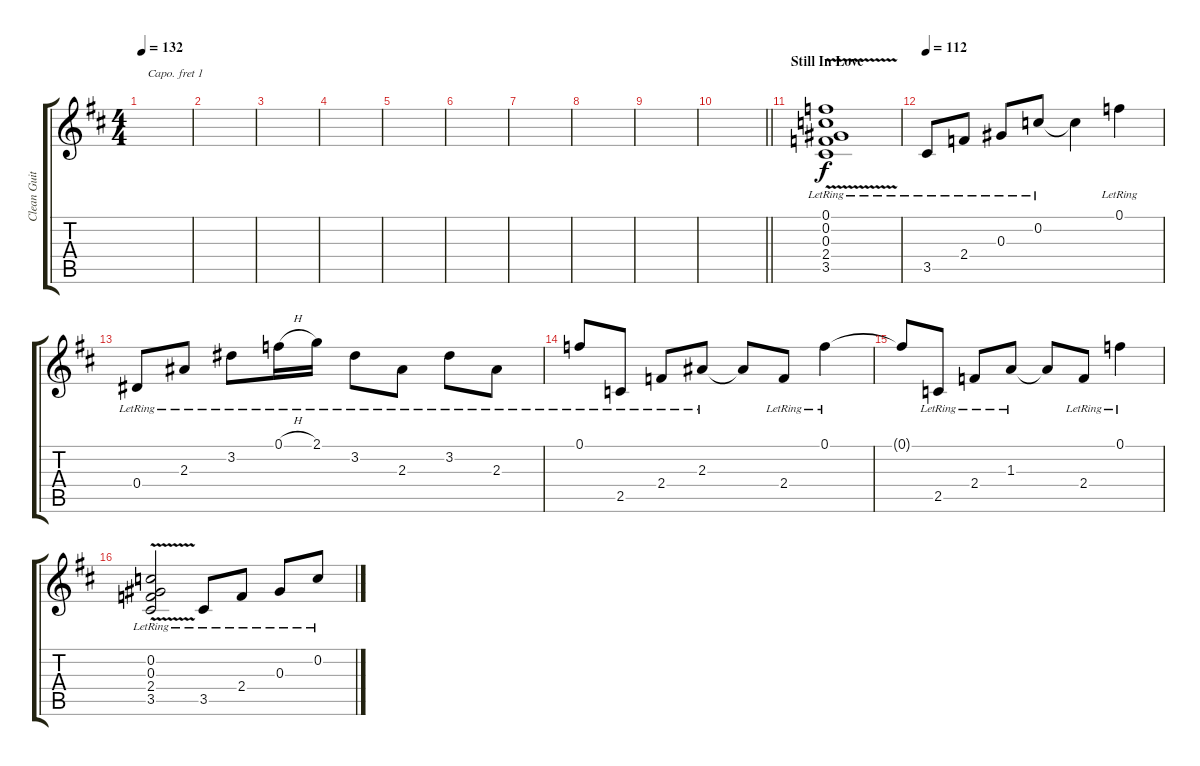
\track ("Clean Guitar" "Clean Guit") {instrument electricguitarclean}
\staff {score tabs}
\capo 1
\tuning (E4 B3 G3 D3 A2 D2) {hide}
\ts (4 4)
\tempo 132
\clef g2
\ks d
|
|
|
|
|
|
|
|
|
\barLineRight lightlight
|
\section ("" "Still In Love")
(0.1{v lr} 0.2{v lr} 0.3{v lr} 2.4{v lr} 3.5{v lr}).1 |
\tempo 112
3.5{lr}.8 2.4{lr}.8 0.3{lr}.8 0.2{lr}.8 0.2{t}.4 0.1{lr}.4 |
0.4{lr}.8 2.3{lr}.8 3.2{lr}.8 0.1{h lr}.16 2.1{lr}.16 3.2{lr}.8 2.3{lr}.8 3.2{lr}.8 2.3{lr}.8 |
0.1{lr}.8 2.5{lr}.8 2.4{lr}.8 2.3{lr}.8 2.3{t}.8 2.4{lr}.8 0.1{lr}.4 |
0.1{t}.8 2.5{lr}.8 2.4{lr}.8 1.3{lr}.8 1.3{t}.8 2.4{lr}.8 0.1{lr}.4 |
(0.2{v lr} 0.3{v lr} 2.4{v lr} 3.5{v lr}).2 3.5{lr}.8 2.4{lr}.8 0.3{lr}.8 0.2{lr}.8
